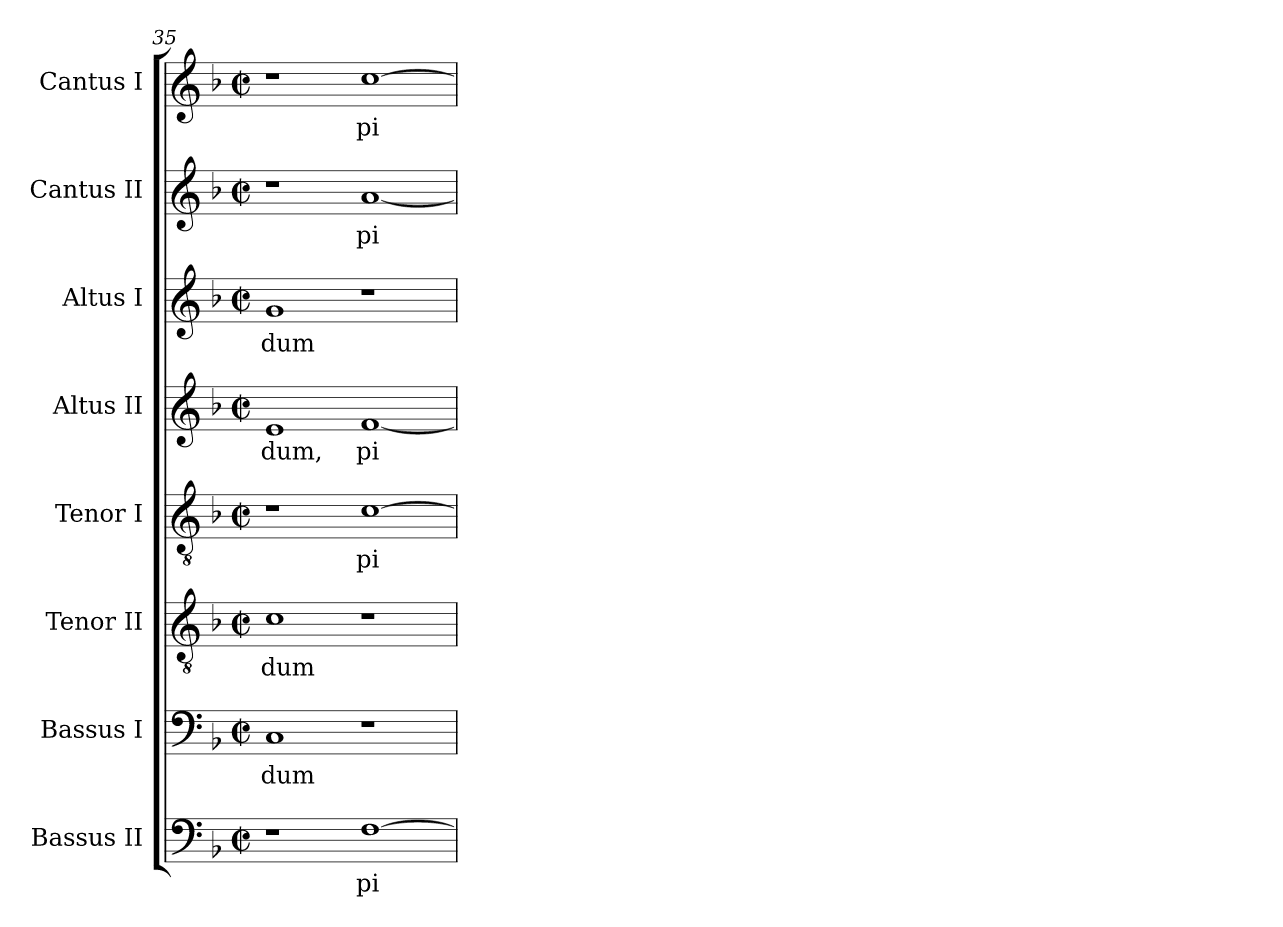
**kern	**text	**kern	**text	**kern	**text	**kern	**text	**kern	**text	**kern	**text	**kern	**text	**kern	**text
*part8	*part8	*part7	*part7	*part6	*part6	*part5	*part5	*part4	*part4	*part3	*part3	*part2	*part2	*part1	*part1
*staff8	*staff8	*staff7	*staff7	*staff6	*staff6	*staff5	*staff5	*staff4	*staff4	*staff3	*staff3	*staff2	*staff2	*staff1	*staff1
*I"Bassus II	*	*I"Bassus I	*	*I"Tenor II	*	*I"Tenor I	*	*I"Altus II	*	*I"Altus I	*	*I"Cantus II	*	*I"Cantus I	*
*I'B II	*	*I'B I	*	*I'T II	*	*I'T I	*	*I'A II	*	*I'A I	*	*	*	*	*
*clefF4	*	*clefF4	*	*clefGv2	*	*clefGv2	*	*clefG2	*	*clefG2	*	*clefG2	*	*clefG2	*
*k[b-]	*	*k[b-]	*	*k[b-]	*	*k[b-]	*	*k[b-]	*	*k[b-]	*	*k[b-]	*	*k[b-]	*
*F:	*	*F:	*	*F:	*	*F:	*	*F:	*	*F:	*	*F:	*	*F:	*
*M2/2	*	*M2/2	*	*M2/2	*	*M2/2	*	*M2/2	*	*M2/2	*	*M2/2	*	*M2/2	*
*met(c|)	*	*met(c|)	*	*met(c|)	*	*met(c|)	*	*met(c|)	*	*met(c|)	*	*met(c|)	*	*met(c|)	*
=35	=35	=35	=35	=35	=35	=35	=35	=35	=35	=35	=35	=35	=35	=35	=35
!	!	!	!LO:LY:b:cj	!	!LO:LY:b:cj	!	!	!	!LO:LY:b:cj	!	!LO:LY:b:cj	!	!	!	!
1r	.	1C	dum	1c	dum	1r	.	1e	dum,	1g	dum	1r	.	1r	.
!	!LO:LY:b:cj	!	!	!	!	!	!LO:LY:b:cj	!	!LO:LY:b:cj	!	!	!	!LO:LY:b:cj	!	!LO:LY:b:cj
[>1F	pi	1r	.	1r	.	[>1c	pi	[<1f	pi	1r	.	[<1a	pi-	[>1cc	pi
=	=	=	=	=	=	=	=	=	=	=	=	=	=	=	=
*-	*-	*-	*-	*-	*-	*-	*-	*-	*-	*-	*-	*-	*-	*-	*-
